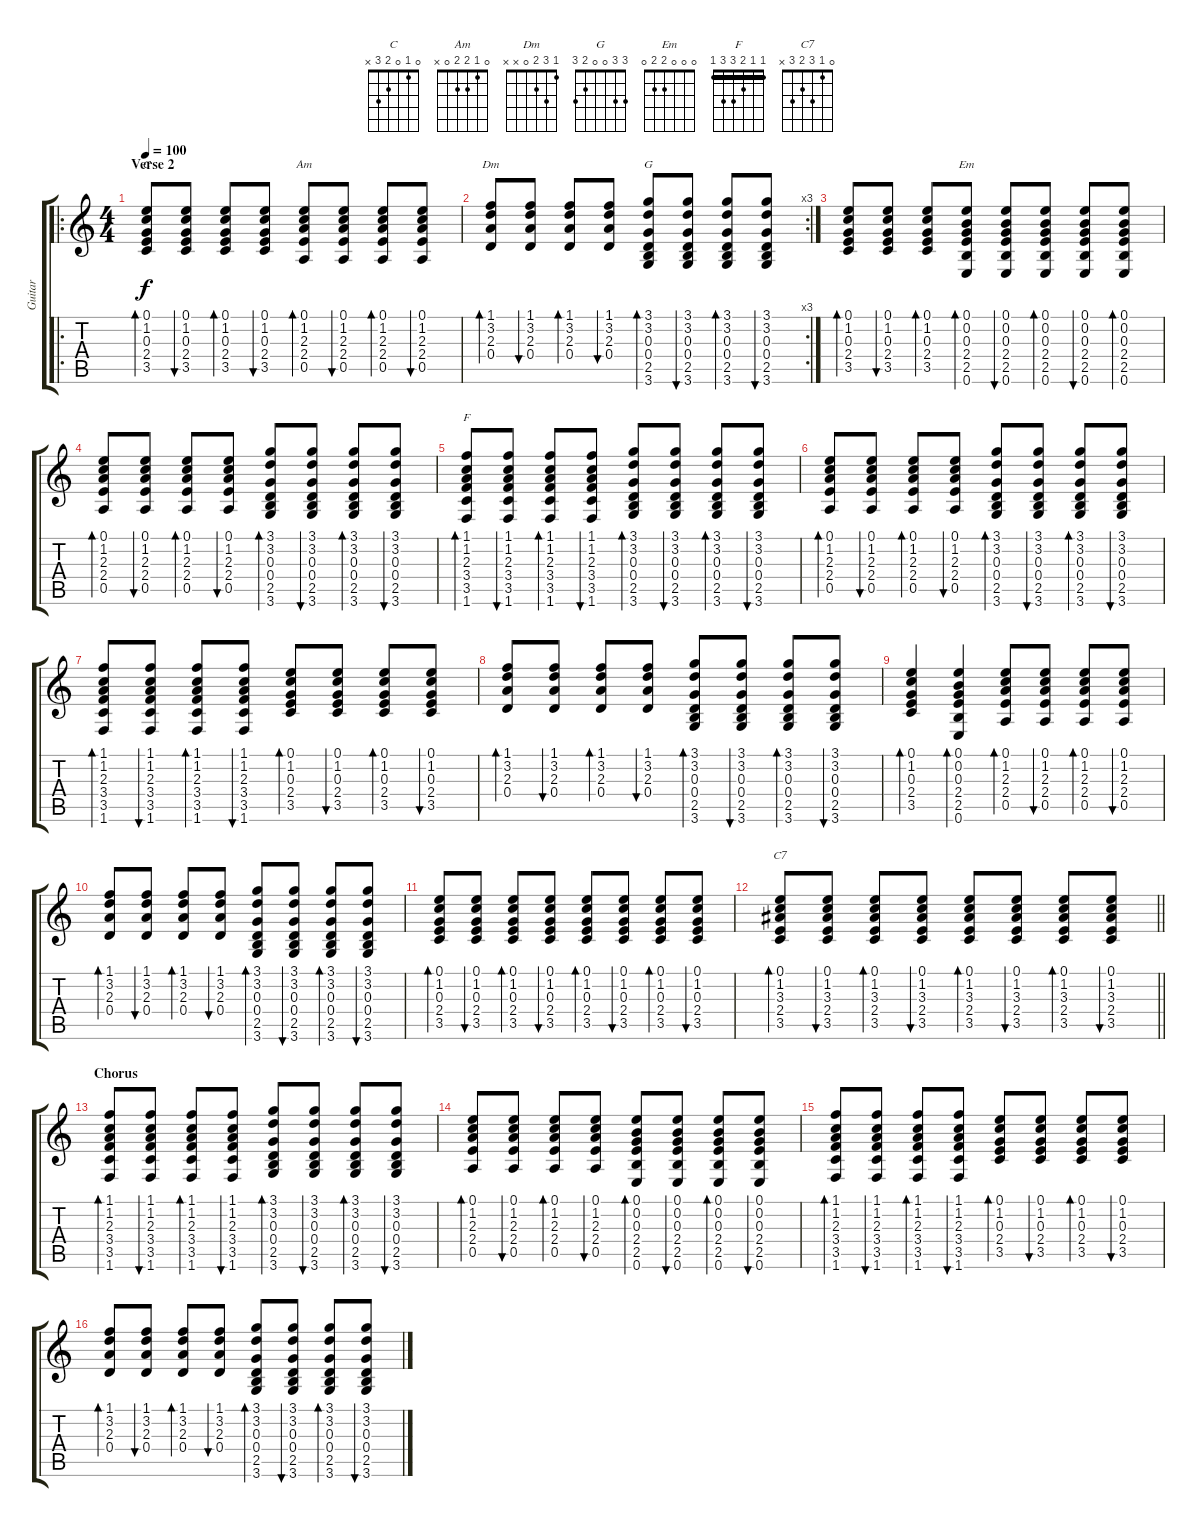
\track ("Guitar" "Guitar") {instrument acousticguitarsteel}
\staff {score tabs}
\tuning (E4 B3 G3 D3 A2 E2) {hide}
\chord ("C" 0 1 0 2 3 x)
\chord ("Am" 0 1 2 2 0 x)
\chord ("Dm" 1 3 2 0 x x)
\chord ("G" 3 3 0 0 2 3)
\chord ("Em" 0 0 0 2 2 0)
\chord ("F" 1 1 2 3 3 1) {barre 1}
\chord ("C7" 0 1 3 2 3 x)
\ro
\ts (4 4)
\section ("" "Verse 2")
\tempo 100
\clef g2
\ks c
(0.1 1.2 0.3 2.4 3.5).8{bd 60 ch "C" dy f} (0.1 1.2 0.3 2.4 3.5).8{bu 60} (0.1 1.2 0.3 2.4 3.5).8{bd 60} (0.1 1.2 0.3 2.4 3.5).8{bu 60} (0.1 1.2 2.3 2.4 0.5).8{bd 60 ch "Am"} (0.1 1.2 2.3 2.4 0.5).8{bu 60} (0.1 1.2 2.3 2.4 0.5).8{bd 60} (0.1 1.2 2.3 2.4 0.5).8{bu 60} |
\rc 3
(1.1 3.2 2.3 0.4).8{bd 60 ch "Dm"} (1.1 3.2 2.3 0.4).8{bu 60} (1.1 3.2 2.3 0.4).8{bd 60} (1.1 3.2 2.3 0.4).8{bu 60} (3.1 3.2 0.3 0.4 2.5 3.6).8{bd 60 ch "G"} (3.1 3.2 0.3 0.4 2.5 3.6).8{bu 60} (3.1 3.2 0.3 0.4 2.5 3.6).8{bd 60} (3.1 3.2 0.3 0.4 2.5 3.6).8{bu 60} |
(0.1 1.2 0.3 2.4 3.5).8{bd 60} (0.1 1.2 0.3 2.4 3.5).8{bu 60} (0.1 1.2 0.3 2.4 3.5).8{bd 60} (0.1 0.2 0.3 2.4 2.5 0.6).8{bd 60 ch "Em"} (0.1 0.2 0.3 2.4 2.5 0.6).8{bu 60} (0.1 0.2 0.3 2.4 2.5 0.6).8{bd 60} (0.1 0.2 0.3 2.4 2.5 0.6).8{bu 60} (0.1 0.2 0.3 2.4 2.5 0.6).8{bd 60} |
(0.1 1.2 2.3 2.4 0.5).8{bd 60} (0.1 1.2 2.3 2.4 0.5).8{bu 60} (0.1 1.2 2.3 2.4 0.5).8{bd 60} (0.1 1.2 2.3 2.4 0.5).8{bu 60} (3.1 3.2 0.3 0.4 2.5 3.6).8{bd 60} (3.1 3.2 0.3 0.4 2.5 3.6).8{bu 60} (3.1 3.2 0.3 0.4 2.5 3.6).8{bd 60} (3.1 3.2 0.3 0.4 2.5 3.6).8{bu 60} |
(1.1 1.2 2.3 3.4 3.5 1.6).8{bd 60 ch "F"} (1.1 1.2 2.3 3.4 3.5 1.6).8{bu 60} (1.1 1.2 2.3 3.4 3.5 1.6).8{bd 60} (1.1 1.2 2.3 3.4 3.5 1.6).8{bu 60} (3.1 3.2 0.3 0.4 2.5 3.6).8{bd 60} (3.1 3.2 0.3 0.4 2.5 3.6).8{bu 60} (3.1 3.2 0.3 0.4 2.5 3.6).8{bd 60} (3.1 3.2 0.3 0.4 2.5 3.6).8{bu 60} |
(0.1 1.2 2.3 2.4 0.5).8{bd 60} (0.1 1.2 2.3 2.4 0.5).8{bu 60} (0.1 1.2 2.3 2.4 0.5).8{bd 60} (0.1 1.2 2.3 2.4 0.5).8{bu 60} (3.1 3.2 0.3 0.4 2.5 3.6).8{bd 60} (3.1 3.2 0.3 0.4 2.5 3.6).8{bu 60} (3.1 3.2 0.3 0.4 2.5 3.6).8{bd 60} (3.1 3.2 0.3 0.4 2.5 3.6).8{bu 60} |
(1.1 1.2 2.3 3.4 3.5 1.6).8{bd 60} (1.1 1.2 2.3 3.4 3.5 1.6).8{bu 60} (1.1 1.2 2.3 3.4 3.5 1.6).8{bd 60} (1.1 1.2 2.3 3.4 3.5 1.6).8{bu 60} (0.1 1.2 0.3 2.4 3.5).8{bd 60} (0.1 1.2 0.3 2.4 3.5).8{bu 60} (0.1 1.2 0.3 2.4 3.5).8{bd 60} (0.1 1.2 0.3 2.4 3.5).8{bu 60} |
(1.1 3.2 2.3 0.4).8{bd 60} (1.1 3.2 2.3 0.4).8{bu 60} (1.1 3.2 2.3 0.4).8{bd 60} (1.1 3.2 2.3 0.4).8{bu 60} (3.1 3.2 0.3 0.4 2.5 3.6).8{bd 60} (3.1 3.2 0.3 0.4 2.5 3.6).8{bu 60} (3.1 3.2 0.3 0.4 2.5 3.6).8{bd 60} (3.1 3.2 0.3 0.4 2.5 3.6).8{bu 60} |
(0.1 1.2 0.3 2.4 3.5).4{bd 120} (0.1 0.2 0.3 2.4 2.5 0.6).4{bd 120} (0.1 1.2 2.3 2.4 0.5).8{bd 60} (0.1 1.2 2.3 2.4 0.5).8{bu 60} (0.1 1.2 2.3 2.4 0.5).8{bd 60} (0.1 1.2 2.3 2.4 0.5).8{bu 60} |
(1.1 3.2 2.3 0.4).8{bd 60} (1.1 3.2 2.3 0.4).8{bu 60} (1.1 3.2 2.3 0.4).8{bd 60} (1.1 3.2 2.3 0.4).8{bu 60} (3.1 3.2 0.3 0.4 2.5 3.6).8{bd 60} (3.1 3.2 0.3 0.4 2.5 3.6).8{bu 60} (3.1 3.2 0.3 0.4 2.5 3.6).8{bd 60} (3.1 3.2 0.3 0.4 2.5 3.6).8{bu 60} |
(0.1 1.2 0.3 2.4 3.5).8{bd 60} (0.1 1.2 0.3 2.4 3.5).8{bu 60} (0.1 1.2 0.3 2.4 3.5).8{bd 60} (0.1 1.2 0.3 2.4 3.5).8{bu 60} (0.1 1.2 0.3 2.4 3.5).8{bd 60} (0.1 1.2 0.3 2.4 3.5).8{bu 60} (0.1 1.2 0.3 2.4 3.5).8{bd 60} (0.1 1.2 0.3 2.4 3.5).8{bu 60} |
\barLineRight lightlight
(0.1 1.2 3.3 2.4 3.5).8{bd 60 ch "C7"} (0.1 1.2 3.3 2.4 3.5).8{bu 60} (0.1 1.2 3.3 2.4 3.5).8{bd 60} (0.1 1.2 3.3 2.4 3.5).8{bu 60} (0.1 1.2 3.3 2.4 3.5).8{bd 60} (0.1 1.2 3.3 2.4 3.5).8{bu 60} (0.1 1.2 3.3 2.4 3.5).8{bd 60} (0.1 1.2 3.3 2.4 3.5).8{bu 60} |
\section ("" "Chorus")
(1.1 1.2 2.3 3.4 3.5 1.6).8{bd 60} (1.1 1.2 2.3 3.4 3.5 1.6).8{bu 60} (1.1 1.2 2.3 3.4 3.5 1.6).8{bd 60} (1.1 1.2 2.3 3.4 3.5 1.6).8{bu 60} (3.1 3.2 0.3 0.4 2.5 3.6).8{bd 60} (3.1 3.2 0.3 0.4 2.5 3.6).8{bu 60} (3.1 3.2 0.3 0.4 2.5 3.6).8{bd 60} (3.1 3.2 0.3 0.4 2.5 3.6).8{bu 60} |
(0.1 1.2 2.3 2.4 0.5).8{bd 60} (0.1 1.2 2.3 2.4 0.5).8{bu 60} (0.1 1.2 2.3 2.4 0.5).8{bd 60} (0.1 1.2 2.3 2.4 0.5).8{bu 60} (0.1 0.2 0.3 2.4 2.5 0.6).8{bd 60} (0.1 0.2 0.3 2.4 2.5 0.6).8{bu 60} (0.1 0.2 0.3 2.4 2.5 0.6).8{bd 60} (0.1 0.2 0.3 2.4 2.5 0.6).8{bu 60} |
(1.1 1.2 2.3 3.4 3.5 1.6).8{bd 60} (1.1 1.2 2.3 3.4 3.5 1.6).8{bu 60} (1.1 1.2 2.3 3.4 3.5 1.6).8{bd 60} (1.1 1.2 2.3 3.4 3.5 1.6).8{bu 60} (0.1 1.2 0.3 2.4 3.5).8{bd 60} (0.1 1.2 0.3 2.4 3.5).8{bu 60} (0.1 1.2 0.3 2.4 3.5).8{bd 60} (0.1 1.2 0.3 2.4 3.5).8{bu 60} |
(1.1 3.2 2.3 0.4).8{bd 60} (1.1 3.2 2.3 0.4).8{bu 60} (1.1 3.2 2.3 0.4).8{bd 60} (1.1 3.2 2.3 0.4).8{bu 60} (3.1 3.2 0.3 0.4 2.5 3.6).8{bd 60} (3.1 3.2 0.3 0.4 2.5 3.6).8{bu 60} (3.1 3.2 0.3 0.4 2.5 3.6).8{bd 60} (3.1 3.2 0.3 0.4 2.5 3.6).8{bu 60}
